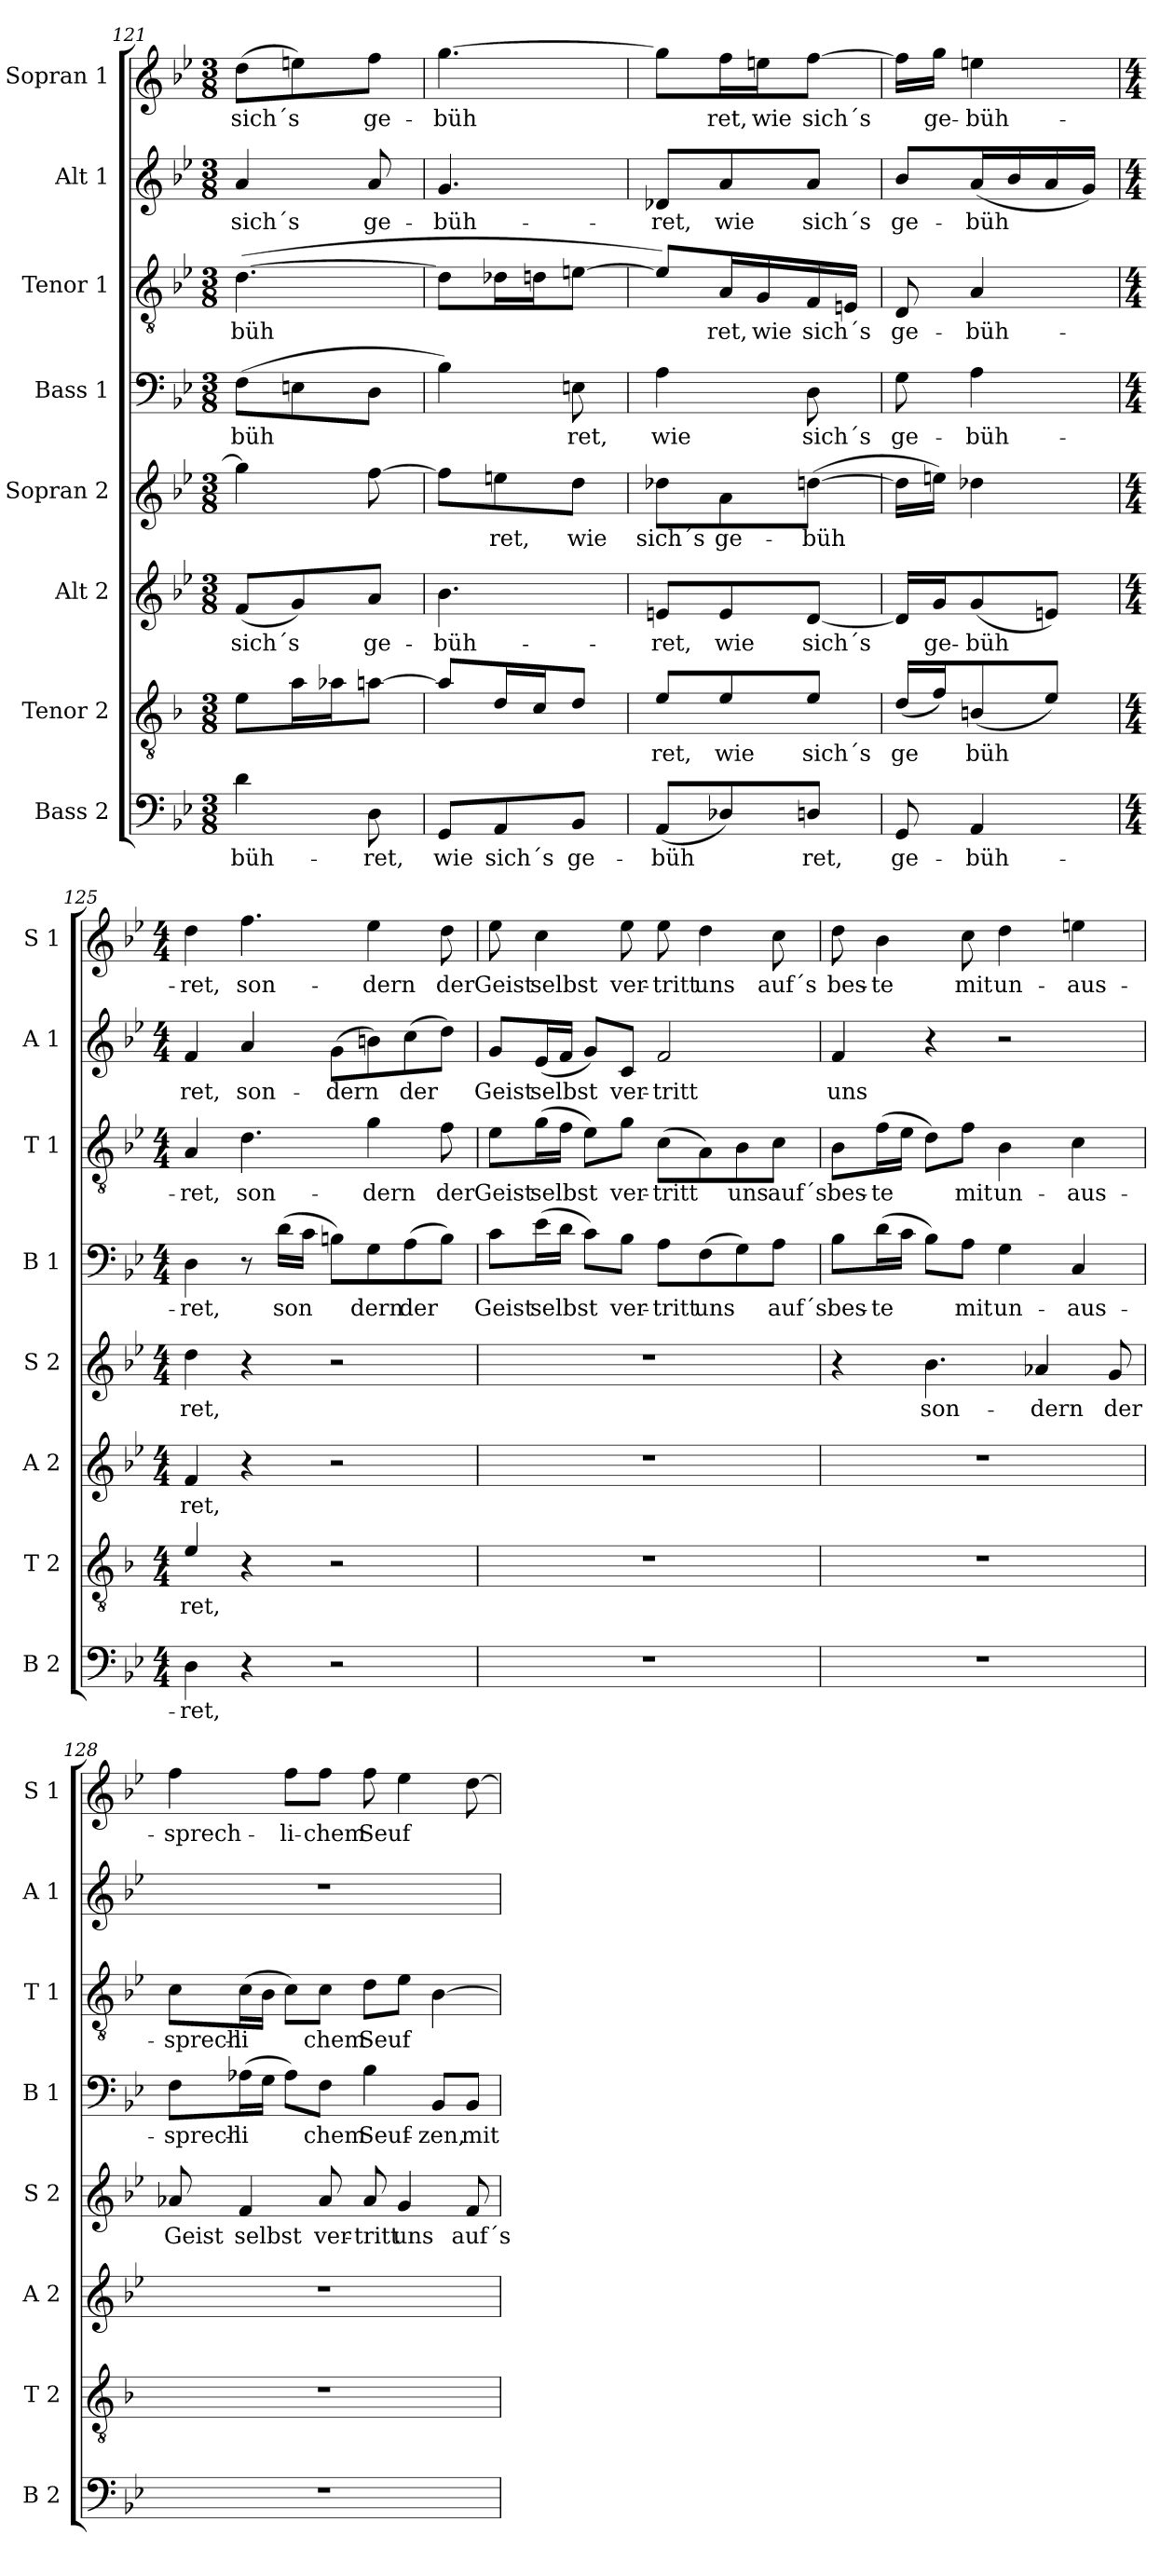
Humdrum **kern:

**kern	**text	**kern	**text	**kern	**text	**kern	**text	**kern	**text	**kern	**text	**kern	**text	**kern	**text
*part8	*part8	*part7	*part7	*part6	*part6	*part5	*part5	*part4	*part4	*part3	*part3	*part2	*part2	*part1	*part1
*staff8	*staff8	*staff7	*staff7	*staff6	*staff6	*staff5	*staff5	*staff4	*staff4	*staff3	*staff3	*staff2	*staff2	*staff1	*staff1
*I"Bass 2	*	*I"Tenor 2	*	*I"Alt 2	*	*I"Sopran 2	*	*I"Bass 1	*	*I"Tenor 1	*	*I"Alt 1	*	*I"Sopran 1	*
*I'B 2	*	*I'T 2	*	*I'A 2	*	*I'S 2	*	*I'B 1	*	*I'T 1	*	*I'A 1	*	*I'S 1	*
*clefF4	*	*clefGv2	*	*clefG2	*	*clefG2	*	*clefF4	*	*clefGv2	*	*clefG2	*	*clefG2	*
*	*	*ITrd4c7	*	*	*	*	*	*	*	*	*	*	*	*	*
*k[b-e-]	*	*k[b-e-]	*	*k[b-e-]	*	*k[b-e-]	*	*k[b-e-]	*	*k[b-e-]	*	*k[b-e-]	*	*k[b-e-]	*
*M3/8	*	*M3/8	*	*M3/8	*	*M3/8	*	*M3/8	*	*M3/8	*	*M3/8	*	*M3/8	*
=121	=121	=121	=121	=121	=121	=121	=121	=121	=121	=121	=121	=121	=121	=121	=121
!	!LO:LY:b	!	!	!	!LO:LY:b	!	!	!	!LO:LY:b	!	!LO:LY:b	!	!LO:LY:b	!	!LO:LY:b
4d\	büh-	8A\L	.	(8f/L	sich´s	4gg\]	.	(8F\L	büh	([4.d\	büh	4a/	sich´s	(8dd\L	sich´s
.	.	16d\L	.	8g/)	.	.	.	8En\	.	.	.	.	.	8een\)	.
.	.	16d-X\J	.	.	.	.	.	.	.	.	.	.	.	.	.
!	!LO:LY:b	!	!	!	!LO:LY:b	!	!	!	!	!	!	!	!LO:LY:b	!	!LO:LY:b
8D\	ret,	[8dn\J	.	8a/J	ge-	[8ff\	.	8D\J	.	.	.	8a/	ge-	8ff\J	ge-
=122	=122	=122	=122	=122	=122	=122	=122	=122	=122	=122	=122	=122	=122	=122	=122
!	!LO:LY:b	!	!	!	!LO:LY:b	!	!	!	!	!	!	!	!LO:LY:b	!	!LO:LY:b
8GG/L	wie	8d/L]	.	4.b-\	büh-	8ff\L]	.	4B-\)	.	8d\L]	.	4.g/	büh-	[4.gg\	büh
!	!LO:LY:b	!	!	!	!	!	!LO:LY:b	!	!	!	!	!	!	!	!
8AA/	sich´s	16G/L	.	.	.	8een\	ret,	.	.	16d-X\L	.	.	.	.	.
.	.	16F/J	.	.	.	.	.	.	.	16dn\J	.	.	.	.	.
!	!LO:LY:b	!	!	!	!	!	!LO:LY:b	!	!LO:LY:b	!	!	!	!	!	!
8BB-/J	ge-	8G/J	.	.	.	8dd\J	wie	8En\	ret,	[8en\J	.	.	.	.	.
=123	=123	=123	=123	=123	=123	=123	=123	=123	=123	=123	=123	=123	=123	=123	=123
!	!LO:LY:b	!	!LO:LY:b	!	!LO:LY:b	!	!LO:LY:b	!	!LO:LY:b	!	!	!	!LO:LY:b	!	!
(8AA/L	büh	8A/L	ret,	8en/L	ret,	8dd-X\L	sich´s	4A\	wie	8e/L])	.	8d-X/L	ret,	8gg\L]	.
!	!	!	!LO:LY:b	!	!LO:LY:b	!	!LO:LY:b	!	!	!	!LO:LY:b	!	!LO:LY:b	!	!LO:LY:b
8D-X/)	.	8A/	wie	8e/	wie	8a\	ge-	.	.	16A/L	ret,	8a/	wie	16ff\L	ret,
!	!	!	!	!	!	!	!	!	!	!	!LO:LY:b	!	!	!	!LO:LY:b
.	.	.	.	.	.	.	.	.	.	16G/	wie	.	.	16een\J	wie
!	!LO:LY:b	!	!LO:LY:b	!	!LO:LY:b	!	!LO:LY:b	!	!LO:LY:b	!	!LO:LY:b	!	!LO:LY:b	!	!LO:LY:b
8Dn/J	ret,	8A/J	sich´s	[8d/J	sich´s	([8ddn\J	büh	8D\	sich´s	16F/	sich´s	8a/J	sich´s	[8ff\J	sich´s
.	.	.	.	.	.	.	.	.	.	16En/JJ	.	.	.	.	.
=124	=124	=124	=124	=124	=124	=124	=124	=124	=124	=124	=124	=124	=124	=124	=124
!	!LO:LY:b	!	!LO:LY:b	!	!	!	!	!	!LO:LY:b	!	!LO:LY:b	!	!LO:LY:b	!	!
8GG/	ge-	(16G/LL	ge	16d/LL]	.	16dd\LL]	.	8G\	ge-	8D/	ge-	8b-/L	ge-	16ff\LL]	.
!	!	!	!	!	!LO:LY:b	!	!	!	!	!	!	!	!	!	!LO:LY:b
.	.	16B-/J)	.	16g/J	ge-	16een\JJ)	.	.	.	.	.	.	.	16gg\JJ	ge-
!	!LO:LY:b	!	!LO:LY:b	!	!LO:LY:b	!	!	!	!LO:LY:b	!	!LO:LY:b	!	!LO:LY:b	!	!LO:LY:b
4AA/	büh-	(8En/	büh	(8g/	büh	4dd-X\	.	4A\	büh-	4A/	büh-	(16a/L	büh	4een\	büh-
.	.	.	.	.	.	.	.	.	.	.	.	16b-/	.	.	.
.	.	8A/J)	.	8en/J)	.	.	.	.	.	.	.	16a/	.	.	.
.	.	.	.	.	.	.	.	.	.	.	.	16g/JJ)	.	.	.
!!LO:LB:g=z
=125	=125	=125	=125	=125	=125	=125	=125	=125	=125	=125	=125	=125	=125	=125	=125
*M4/4	*	*M4/4	*	*M4/4	*	*M4/4	*	*M4/4	*	*M4/4	*	*M4/4	*	*M4/4	*
!	!LO:LY:b	!	!LO:LY:b	!	!LO:LY:b	!	!LO:LY:b	!	!LO:LY:b	!	!LO:LY:b	!	!LO:LY:b	!	!LO:LY:b
4D\	ret,	4A/	ret,	4f/	ret,	4dd\	ret,	4D\	ret,	4A/	ret,	4f/	ret,	4dd\	ret,
!	!	!	!	!	!	!	!	!	!	!	!LO:LY:b	!	!LO:LY:b	!	!LO:LY:b
4r	.	4r	.	4r	.	4r	.	8r	.	4.d\	son-	4a/	son-	4.ff\	son-
!	!	!	!	!	!	!	!	!	!LO:LY:b	!	!	!	!	!	!
.	.	.	.	.	.	.	.	(16d\LL	son	.	.	.	.	.	.
.	.	.	.	.	.	.	.	16c\JJ	.	.	.	.	.	.	.
!	!	!	!	!	!	!	!	!	!	!	!	!	!LO:LY:b	!	!
2r	.	2r	.	2r	.	2r	.	8Bn\L)	.	.	.	(8g\L	dern	.	.
!	!	!	!	!	!	!	!	!	!LO:LY:b	!	!LO:LY:b	!	!	!	!LO:LY:b
.	.	.	.	.	.	.	.	8G\	dern	4g\	dern	8bn\)	.	4ee-\	dern
!	!	!	!	!	!	!	!	!	!LO:LY:b	!	!	!	!LO:LY:b	!	!
.	.	.	.	.	.	.	.	(8A\	der	.	.	(8cc\	der	.	.
!	!	!	!	!	!	!	!	!	!	!	!LO:LY:b	!	!	!	!LO:LY:b
.	.	.	.	.	.	.	.	8B\J)	.	8f\	der	8dd\J)	.	8dd\	der
=126	=126	=126	=126	=126	=126	=126	=126	=126	=126	=126	=126	=126	=126	=126	=126
!	!	!	!	!	!	!	!	!	!LO:LY:b	!	!LO:LY:b	!	!LO:LY:b	!	!LO:LY:b
1r	.	1r	.	1r	.	1r	.	8c\L	Geist	8e-\L	Geist	8g/L	Geist	8ee-\	Geist
!	!	!	!	!	!	!	!	!	!LO:LY:b	!	!LO:LY:b	!	!LO:LY:b	!	!LO:LY:b
.	.	.	.	.	.	.	.	(16e-\L	selbst	(16g\L	selbst	(16e-/L	selbst	4cc\	selbst
.	.	.	.	.	.	.	.	16d\JJ	.	16f\JJ	.	16f/JJ	.	.	.
.	.	.	.	.	.	.	.	8c\L)	.	8e-\L)	.	8g/L)	.	.	.
!	!	!	!	!	!	!	!	!	!LO:LY:b	!	!LO:LY:b	!	!LO:LY:b	!	!LO:LY:b
.	.	.	.	.	.	.	.	8B-\J	ver-	8g\J	ver-	8c/J	ver-	8ee-\	ver-
!	!	!	!	!	!	!	!	!	!LO:LY:b	!	!LO:LY:b	!	!LO:LY:b	!	!LO:LY:b
.	.	.	.	.	.	.	.	8A\L	tritt	(8c\L	tritt	2f/	tritt	8ee-\	tritt
!	!	!	!	!	!	!	!	!	!LO:LY:b	!	!	!	!	!	!LO:LY:b
.	.	.	.	.	.	.	.	(8F\	uns	8A\)	.	.	.	4dd\	uns
!	!	!	!	!	!	!	!	!	!	!	!LO:LY:b	!	!	!	!
.	.	.	.	.	.	.	.	8G\)	.	8B-\	uns	.	.	.	.
!	!	!	!	!	!	!	!	!	!LO:LY:b	!	!LO:LY:b	!	!	!	!LO:LY:b
.	.	.	.	.	.	.	.	8A\J	auf´s	8c\J	auf´s	.	.	8cc\	auf´s
=127	=127	=127	=127	=127	=127	=127	=127	=127	=127	=127	=127	=127	=127	=127	=127
!	!	!	!	!	!	!	!	!	!LO:LY:b	!	!LO:LY:b	!	!LO:LY:b	!	!LO:LY:b
1r	.	1r	.	1r	.	4r	.	8B-\L	bes-	8B-\L	bes-	4f/	uns	8dd\	bes-
!	!	!	!	!	!	!	!	!	!LO:LY:b	!	!LO:LY:b	!	!	!	!LO:LY:b
.	.	.	.	.	.	.	.	(16d\L	te	(16f\L	te	.	.	4b-\	te
.	.	.	.	.	.	.	.	16c\JJ	.	16e-\JJ	.	.	.	.	.
!	!	!	!	!	!	!	!LO:LY:b	!	!	!	!	!	!	!	!
.	.	.	.	.	.	4.b-\	son-	8B-\L)	.	8d\L)	.	4r	.	.	.
!	!	!	!	!	!	!	!	!	!LO:LY:b	!	!LO:LY:b	!	!	!	!LO:LY:b
.	.	.	.	.	.	.	.	8A\J	mit	8f\J	mit	.	.	8cc\	mit
!	!	!	!	!	!	!	!	!	!LO:LY:b	!	!LO:LY:b	!	!	!	!LO:LY:b
.	.	.	.	.	.	.	.	4G\	un-	4B-\	un-	2r	.	4dd\	un-
!	!	!	!	!	!	!	!LO:LY:b	!	!	!	!	!	!	!	!
.	.	.	.	.	.	4a-X/	dern	.	.	.	.	.	.	.	.
!	!	!	!	!	!	!	!	!	!LO:LY:b	!	!LO:LY:b	!	!	!	!LO:LY:b
.	.	.	.	.	.	.	.	4C/	aus-	4c\	aus-	.	.	4een\	aus-
!	!	!	!	!	!	!	!LO:LY:b	!	!	!	!	!	!	!	!
.	.	.	.	.	.	8g/	der	.	.	.	.	.	.	.	.
!!LO:PB:g=z
=128	=128	=128	=128	=128	=128	=128	=128	=128	=128	=128	=128	=128	=128	=128	=128
!	!	!	!	!	!	!	!LO:LY:b	!	!LO:LY:b	!	!LO:LY:b	!	!	!	!LO:LY:b
1r	.	1r	.	1r	.	8a-X/	Geist	8F\L	sprech-	8c\L	sprech-	1r	.	4ff\	sprech-
!	!	!	!	!	!	!	!LO:LY:b	!	!LO:LY:b	!	!LO:LY:b	!	!	!	!
.	.	.	.	.	.	4f/	selbst	(16A-X\L	li	(16c\L	li	.	.	.	.
.	.	.	.	.	.	.	.	16G\JJ	.	16B-\JJ	.	.	.	.	.
!	!	!	!	!	!	!	!	!	!	!	!	!	!	!	!LO:LY:b
.	.	.	.	.	.	.	.	8A-\L)	.	8c\L)	.	.	.	8ff\L	li-
!	!	!	!	!	!	!	!LO:LY:b	!	!LO:LY:b	!	!LO:LY:b	!	!	!	!LO:LY:b
.	.	.	.	.	.	8a-/	ver-	8F\J	chem	8c\J	chem	.	.	8ff\J	chem
!	!	!	!	!	!	!	!LO:LY:b	!	!LO:LY:b	!	!LO:LY:b	!	!	!	!LO:LY:b
.	.	.	.	.	.	8a-/	tritt	4B-\	Seuf-	8d\L	Seuf	.	.	8ff\	Seuf
!	!	!	!	!	!	!	!LO:LY:b	!	!	!	!	!	!	!	!
.	.	.	.	.	.	4g/	uns	.	.	8e-\J	.	.	.	4ee-\	.
!	!	!	!	!	!	!	!	!	!LO:LY:b	!	!	!	!	!	!
.	.	.	.	.	.	.	.	8BB-/L	zen,	[4B-\	.	.	.	.	.
!	!	!	!	!	!	!	!LO:LY:b	!	!LO:LY:b	!	!	!	!	!	!
.	.	.	.	.	.	8f/	auf´s	8BB-/J	mit	.	.	.	.	[8dd\	.
=	=	=	=	=	=	=	=	=	=	=	=	=	=	=	=
*-	*-	*-	*-	*-	*-	*-	*-	*-	*-	*-	*-	*-	*-	*-	*-
